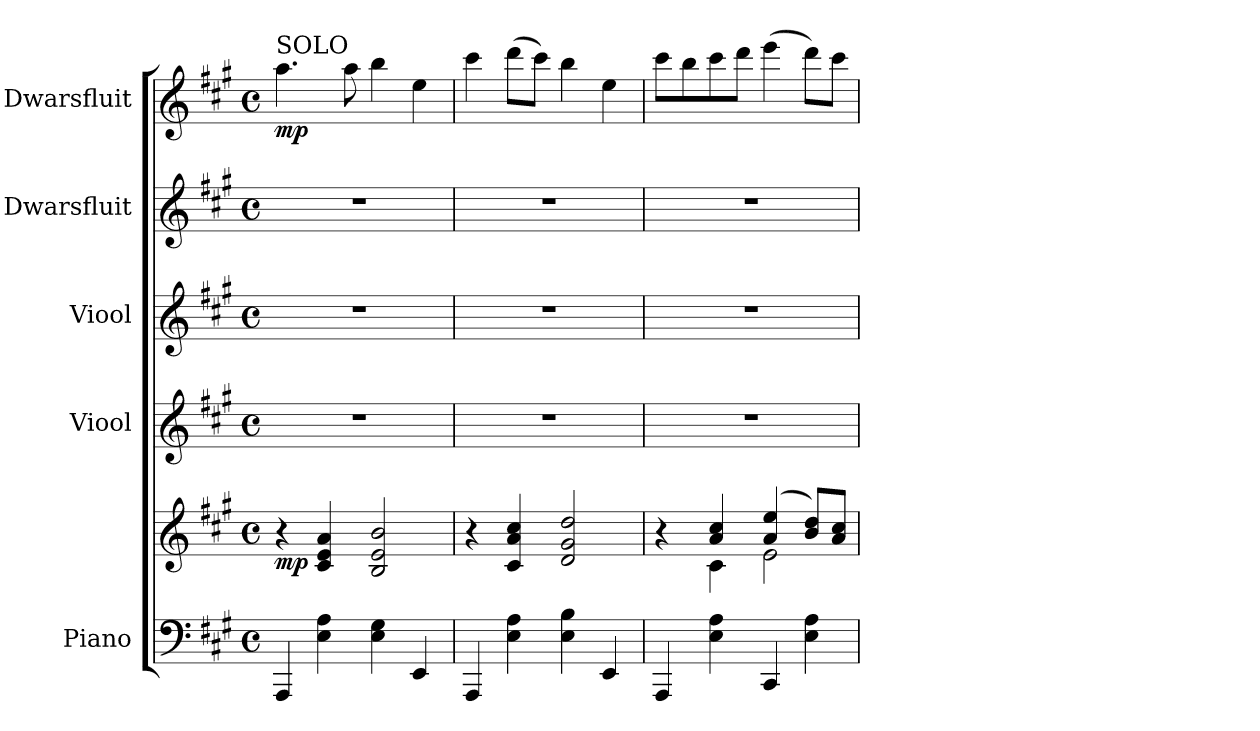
**kern	**kern	**dynam	**kern	**kern	**kern	**kern	**dynam
*part5	*part5	*part5	*part4	*part3	*part2	*part1	*part1
*staff6	*staff5	*staff5/6	*staff4	*staff3	*staff2	*staff1	*staff1
*I"Piano	*	*	*I"Viool	*I"Viool	*I"Dwarsfluit	*I"Dwarsfluit	*
*I'Pno.	*	*	*	*	*I'Fl.	*I'Fl.	*
*clefF4	*clefG2	*	*clefG2	*clefG2	*clefG2	*clefG2	*
*k[f#c#g#]	*k[f#c#g#]	*	*k[f#c#g#]	*k[f#c#g#]	*k[f#c#g#]	*k[f#c#g#]	*
*M4/4	*M4/4	*	*M4/4	*M4/4	*M4/4	*M4/4	*
*met(c)	*met(c)	*	*met(c)	*met(c)	*met(c)	*met(c)	*
*MM120	*MM120	*	*MM120	*MM120	*MM120	*MM120	*
=1	=1	=1	=1	=1	=1	=1	=1
!	!	!	!	!	!	!LO:TX:a:t=SOLO	!
!	!	!LO:DY:b	!	!	!	!	!LO:DY:b
4AAA/	4r	mp	1r	1r	1r	4.aa\	mp
4E\ 4A\	4c#/ 4e/ 4a/	.	.	.	.	.	.
.	.	.	.	.	.	8aa\	.
4E\ 4G#\	2B/ 2e/ 2b/	.	.	.	.	4bb\	.
4EE/	.	.	.	.	.	4ee\	.
=2	=2	=2	=2	=2	=2	=2	=2
4AAA/	4r	.	1r	1r	1r	4ccc#\	.
4E\ 4A\	4c#/ 4a/ 4cc#/	.	.	.	.	(8ddd\L	.
.	.	.	.	.	.	8ccc#\J)	.
4E\ 4B\	2d/ 2g#/ 2dd/	.	.	.	.	4bb\	.
4EE/	.	.	.	.	.	4ee\	.
=3	=3	=3	=3	=3	=3	=3	=3
*	*^	*	*	*	*	*	*
4AAA/	4r	4ryy	.	1r	1r	1r	8ccc#\L	.
.	.	.	.	.	.	.	8bb\	.
4E\ 4A\	4a/ 4cc#/	4c#\	.	.	.	.	8ccc#\	.
.	.	.	.	.	.	.	8ddd\J	.
4CC#/	(4a/ 4ee/	2e\	.	.	.	.	(4eee\	.
4E\ 4A\	8b/ 8dd/L)	.	.	.	.	.	8ddd\L)	.
.	8a/ 8cc#/J	.	.	.	.	.	8ccc#\J	.
*	*v	*v	*	*	*	*	*	*
=	=	=	=	=	=	=	=
*-	*-	*-	*-	*-	*-	*-	*-
